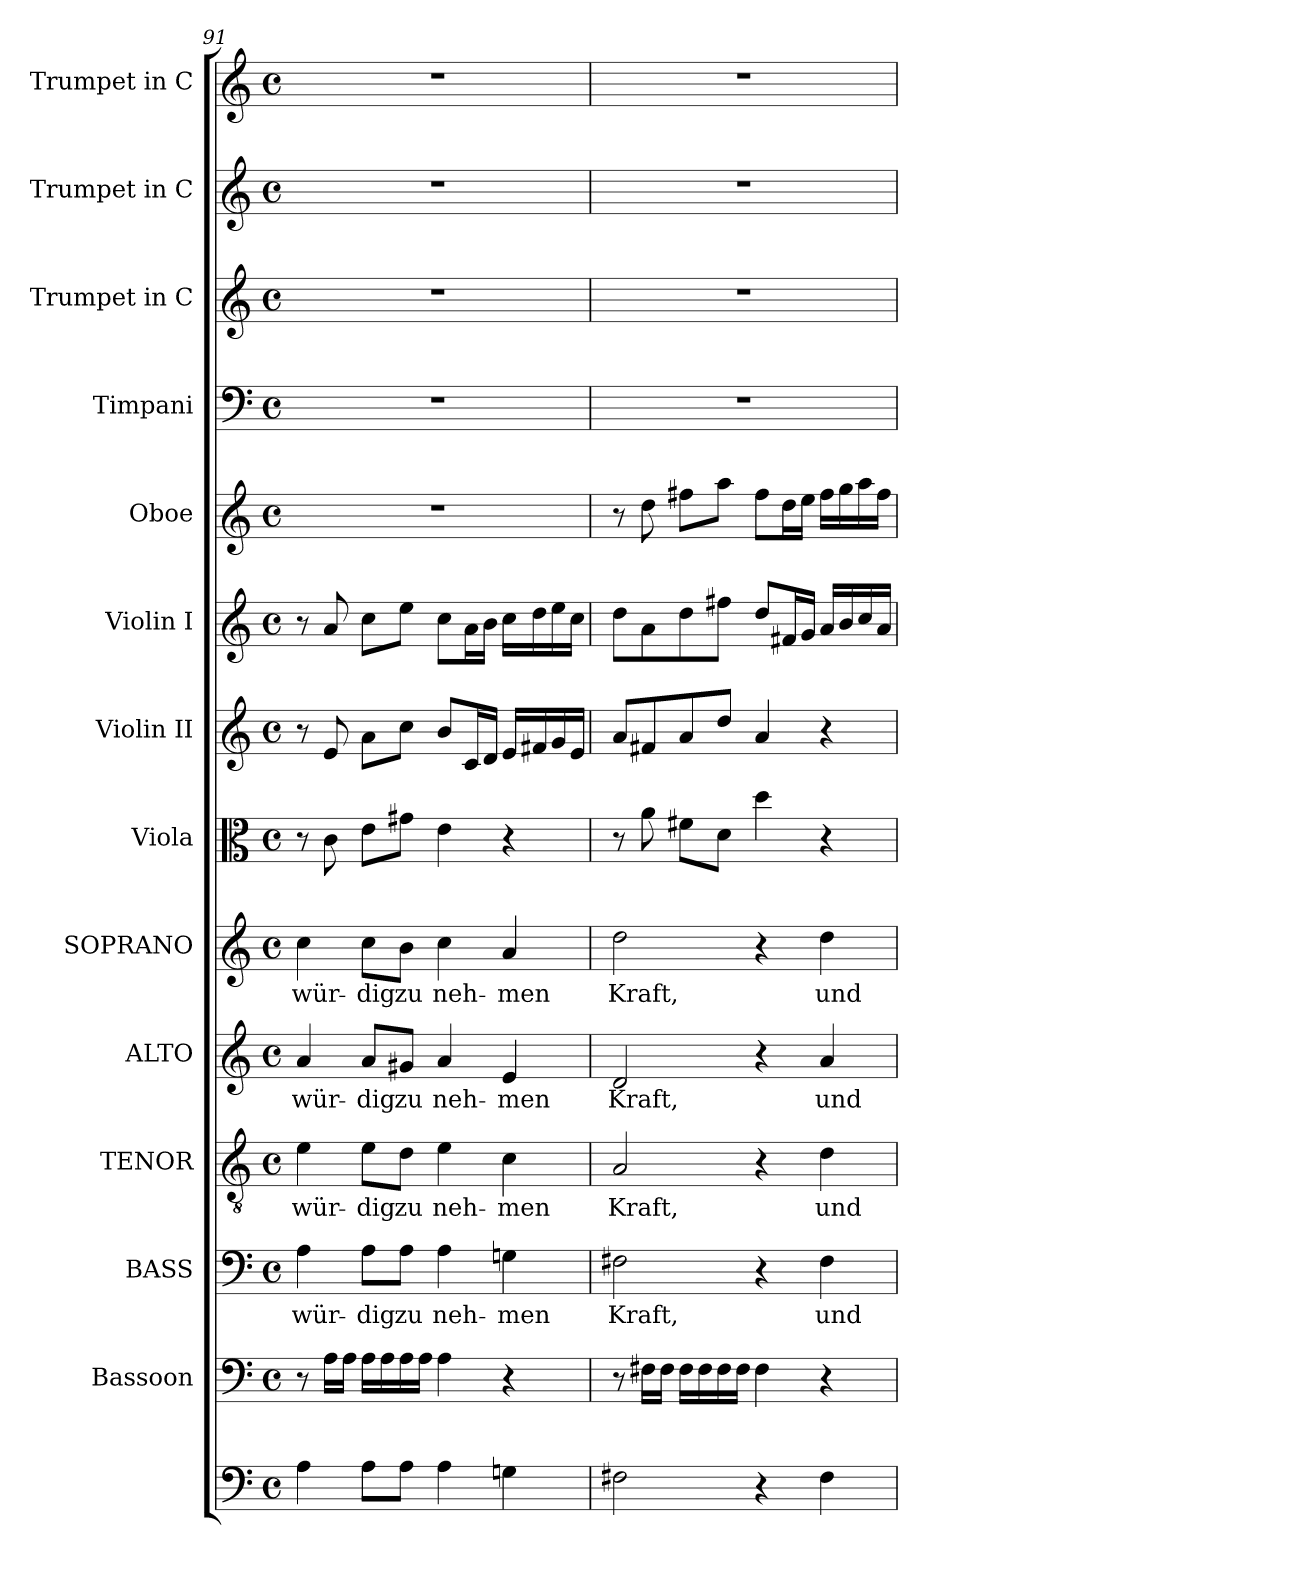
**kern	**kern	**kern	**text	**kern	**text	**kern	**text	**kern	**text	**kern	**kern	**kern	**kern	**kern	**kern	**kern	**kern
*part14	*part13	*part12	*part12	*part11	*part11	*part10	*part10	*part9	*part9	*part8	*part7	*part6	*part5	*part4	*part3	*part2	*part1
*staff14	*staff13	*staff12	*staff12	*staff11	*staff11	*staff10	*staff10	*staff9	*staff9	*staff8	*staff7	*staff6	*staff5	*staff4	*staff3	*staff2	*staff1
*	*I"Bassoon	*I"BASS	*	*I"TENOR	*	*I"ALTO	*	*I"SOPRANO	*	*I"Viola	*I"Violin II	*I"Violin I	*I"Oboe	*I"Timpani	*I"Trumpet in C	*I"Trumpet in C	*I"Trumpet in C
*	*	*	*	*	*	*I'Alto	*	*I'Soprano	*	*I'Viola	*I'Violin II	*I'Violin I	*I'Oboe	*I'Timp.	*	*	*
*clefF4	*clefF4	*clefF4	*	*clefGv2	*	*clefG2	*	*clefG2	*	*clefC3	*clefG2	*clefG2	*clefG2	*clefF4	*clefG2	*clefG2	*clefG2
*	*	*	*	*ITrd7c12	*	*	*	*	*	*	*	*	*	*	*	*	*
*k[]	*k[]	*k[]	*	*k[]	*	*k[]	*	*k[]	*	*k[]	*k[]	*k[]	*k[]	*k[]	*k[]	*k[]	*k[]
*C:	*C:	*C:	*	*C:	*	*C:	*	*C:	*	*C:	*C:	*C:	*C:	*C:	*C:	*C:	*C:
*M4/4	*M4/4	*M4/4	*	*M4/4	*	*M4/4	*	*M4/4	*	*M4/4	*M4/4	*M4/4	*M4/4	*M4/4	*M4/4	*M4/4	*M4/4
*met(c)	*met(c)	*met(c)	*	*met(c)	*	*met(c)	*	*met(c)	*	*met(c)	*met(c)	*met(c)	*met(c)	*met(c)	*met(c)	*met(c)	*met(c)
=91	=91	=91	=91	=91	=91	=91	=91	=91	=91	=91	=91	=91	=91	=91	=91	=91	=91
!	!	!	!LO:LY:b:color=#000000	!	!	!	!	!	!	!	!	!	!	!	!	!	!
!	!	!	!	!	!LO:LY:b:color=#000000	!	!	!	!	!	!	!	!	!	!	!	!
!	!	!	!	!	!	!	!LO:LY:b:color=#000000	!	!	!	!	!	!	!	!	!	!
!	!	!	!	!	!	!	!	!	!LO:LY:b:color=#000000	!	!	!	!	!	!	!	!
4Ai\	8r	4Ai\	wür-	4Ei\	wür-	4ai/	wür-	4cci\	wür-	8r	8r	8r	1r	1r	1r	1r	1r
.	16Ai\LL	.	.	.	.	.	.	.	.	8ci\	8ei/	8ai/	.	.	.	.	.
.	16Ai\JJ	.	.	.	.	.	.	.	.	.	.	.	.	.	.	.	.
!	!	!	!LO:LY:b:color=#000000	!	!	!	!	!	!	!	!	!	!	!	!	!	!
!	!	!	!	!	!LO:LY:b:color=#000000	!	!	!	!	!	!	!	!	!	!	!	!
!	!	!	!	!	!	!	!LO:LY:b:color=#000000	!	!	!	!	!	!	!	!	!	!
!	!	!	!	!	!	!	!	!	!LO:LY:b:color=#000000	!	!	!	!	!	!	!	!
8Ai\L	16Ai\LL	8Ai\L	-dig	8Ei\L	-dig	8ai/L	-dig	8cci\L	-dig	8ei\L	8ai\L	8cci\L	.	.	.	.	.
.	16Ai\	.	.	.	.	.	.	.	.	.	.	.	.	.	.	.	.
!	!	!	!LO:LY:b:color=#000000	!	!	!	!	!	!	!	!	!	!	!	!	!	!
!	!	!	!	!	!LO:LY:b:color=#000000	!	!	!	!	!	!	!	!	!	!	!	!
!	!	!	!	!	!	!	!LO:LY:b:color=#000000	!	!	!	!	!	!	!	!	!	!
!	!	!	!	!	!	!	!	!	!LO:LY:b:color=#000000	!	!	!	!	!	!	!	!
8Ai\J	16Ai\	8Ai\J	zu	8Di\J	zu	8g#Xi/J	zu	8bi\J	zu	8g#Xi\J	8cci\J	8eei\J	.	.	.	.	.
.	16Ai\JJ	.	.	.	.	.	.	.	.	.	.	.	.	.	.	.	.
!	!	!	!LO:LY:b:color=#000000	!	!	!	!	!	!	!	!	!	!	!	!	!	!
!	!	!	!	!	!LO:LY:b:color=#000000	!	!	!	!	!	!	!	!	!	!	!	!
!	!	!	!	!	!	!	!LO:LY:b:color=#000000	!	!	!	!	!	!	!	!	!	!
!	!	!	!	!	!	!	!	!	!LO:LY:b:color=#000000	!	!	!	!	!	!	!	!
4Ai\	4Ai\	4Ai\	neh-	4Ei\	neh-	4ai/	neh-	4cci\	neh-	4ei\	8bi/L	8cci\L	.	.	.	.	.
.	.	.	.	.	.	.	.	.	.	.	16ci/L	16ai\L	.	.	.	.	.
.	.	.	.	.	.	.	.	.	.	.	16di/JJ	16bi\JJ	.	.	.	.	.
!	!	!	!LO:LY:b:color=#000000	!	!	!	!	!	!	!	!	!	!	!	!	!	!
!	!	!	!	!	!LO:LY:b:color=#000000	!	!	!	!	!	!	!	!	!	!	!	!
!	!	!	!	!	!	!	!LO:LY:b:color=#000000	!	!	!	!	!	!	!	!	!	!
!	!	!	!	!	!	!	!	!	!LO:LY:b:color=#000000	!	!	!	!	!	!	!	!
4Gni\	4r	4Gni\	-men	4Ci\	-men	4ei/	-men	4ai/	-men	4r	16ei/LL	16cci\LL	.	.	.	.	.
.	.	.	.	.	.	.	.	.	.	.	16f#Xi/	16ddi\	.	.	.	.	.
.	.	.	.	.	.	.	.	.	.	.	16gi/	16eei\	.	.	.	.	.
.	.	.	.	.	.	.	.	.	.	.	16ei/JJ	16cci\JJ	.	.	.	.	.
=92	=92	=92	=92	=92	=92	=92	=92	=92	=92	=92	=92	=92	=92	=92	=92	=92	=92
!	!	!	!LO:LY:b:color=#000000	!	!	!	!	!	!	!	!	!	!	!	!	!	!
!	!	!	!	!	!LO:LY:b:color=#000000	!	!	!	!	!	!	!	!	!	!	!	!
!	!	!	!	!	!	!	!LO:LY:b:color=#000000	!	!	!	!	!	!	!	!	!	!
!	!	!	!	!	!	!	!	!	!LO:LY:b:color=#000000	!	!	!	!	!	!	!	!
2F#Xi\	8r	2F#Xi\	Kraft,	2AAi/	Kraft,	2di/	Kraft,	2ddi\	Kraft,	8r	8ai/L	8ddi\L	8r	1r	1r	1r	1r
.	16F#Xi\LL	.	.	.	.	.	.	.	.	8ai\	8f#Xi/	8ai\	8ddi\	.	.	.	.
.	16F#i\JJ	.	.	.	.	.	.	.	.	.	.	.	.	.	.	.	.
.	16F#i\LL	.	.	.	.	.	.	.	.	8f#Xi\L	8ai/	8ddi\	8ff#Xi\L	.	.	.	.
.	16F#i\	.	.	.	.	.	.	.	.	.	.	.	.	.	.	.	.
.	16F#i\	.	.	.	.	.	.	.	.	8di\J	8ddi/J	8ff#Xi\J	8aai\J	.	.	.	.
.	16F#i\JJ	.	.	.	.	.	.	.	.	.	.	.	.	.	.	.	.
4r	4F#i\	4r	.	4r	.	4r	.	4r	.	4ddi\	4ai/	8ddi/L	8ff#i\L	.	.	.	.
.	.	.	.	.	.	.	.	.	.	.	.	16f#Xi/L	16ddi\L	.	.	.	.
.	.	.	.	.	.	.	.	.	.	.	.	16gi/JJ	16eei\JJ	.	.	.	.
!	!	!	!LO:LY:b:color=#000000	!	!	!	!	!	!	!	!	!	!	!	!	!	!
!	!	!	!	!	!LO:LY:b:color=#000000	!	!	!	!	!	!	!	!	!	!	!	!
!	!	!	!	!	!	!	!LO:LY:b:color=#000000	!	!	!	!	!	!	!	!	!	!
!	!	!	!	!	!	!	!	!	!LO:LY:b:color=#000000	!	!	!	!	!	!	!	!
4F#i\	4r	4F#i\	und	4Di\	und	4ai/	und	4ddi\	und	4r	4r	16ai/LL	16ff#i\LL	.	.	.	.
.	.	.	.	.	.	.	.	.	.	.	.	16bi/	16ggi\	.	.	.	.
.	.	.	.	.	.	.	.	.	.	.	.	16cci/	16aai\	.	.	.	.
.	.	.	.	.	.	.	.	.	.	.	.	16ai/JJ	16ff#i\JJ	.	.	.	.
=	=	=	=	=	=	=	=	=	=	=	=	=	=	=	=	=	=
*-	*-	*-	*-	*-	*-	*-	*-	*-	*-	*-	*-	*-	*-	*-	*-	*-	*-
